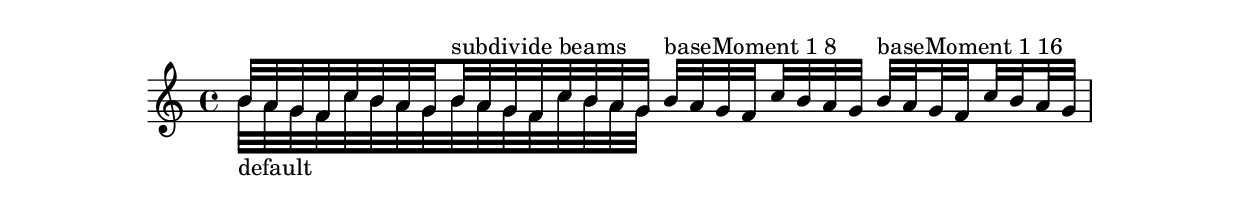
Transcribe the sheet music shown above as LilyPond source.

\version "2.13.29"

\header {
  lsrtags = "rhythms"

  texidoc = "
Beams can be subdivided automatically.  By setting the property
@code{subdivideBeams}, beams are subdivided at beat positions (as
specified in @code{baseMoment}).

"
  doctitle = "Automatic beam subdivisions"
}

\new Staff {
  \relative c'' {
    <<
      {
        \voiceOne
        \set subdivideBeams = ##t
        b32[ a g f c' b a g
        b32^"subdivide beams" a g f c' b a g]
      }
      \new Voice {
        \voiceTwo
        b32_"default"[ a g f c' b a g
        b32 a g f c' b a g]
      }
    >>
    \oneVoice
    \set baseMoment = #(ly:make-moment 1 8)
    \set beatStructure = #'(2 2 2 2)
    b32^"baseMoment 1 8"[ a g f c' b a g]
    \set baseMoment = #(ly:make-moment 1 16)
    \set beatStructure = #'(4 4 4 4)
    b32^"baseMoment 1 16"[ a g f c' b a g]
  }
}

